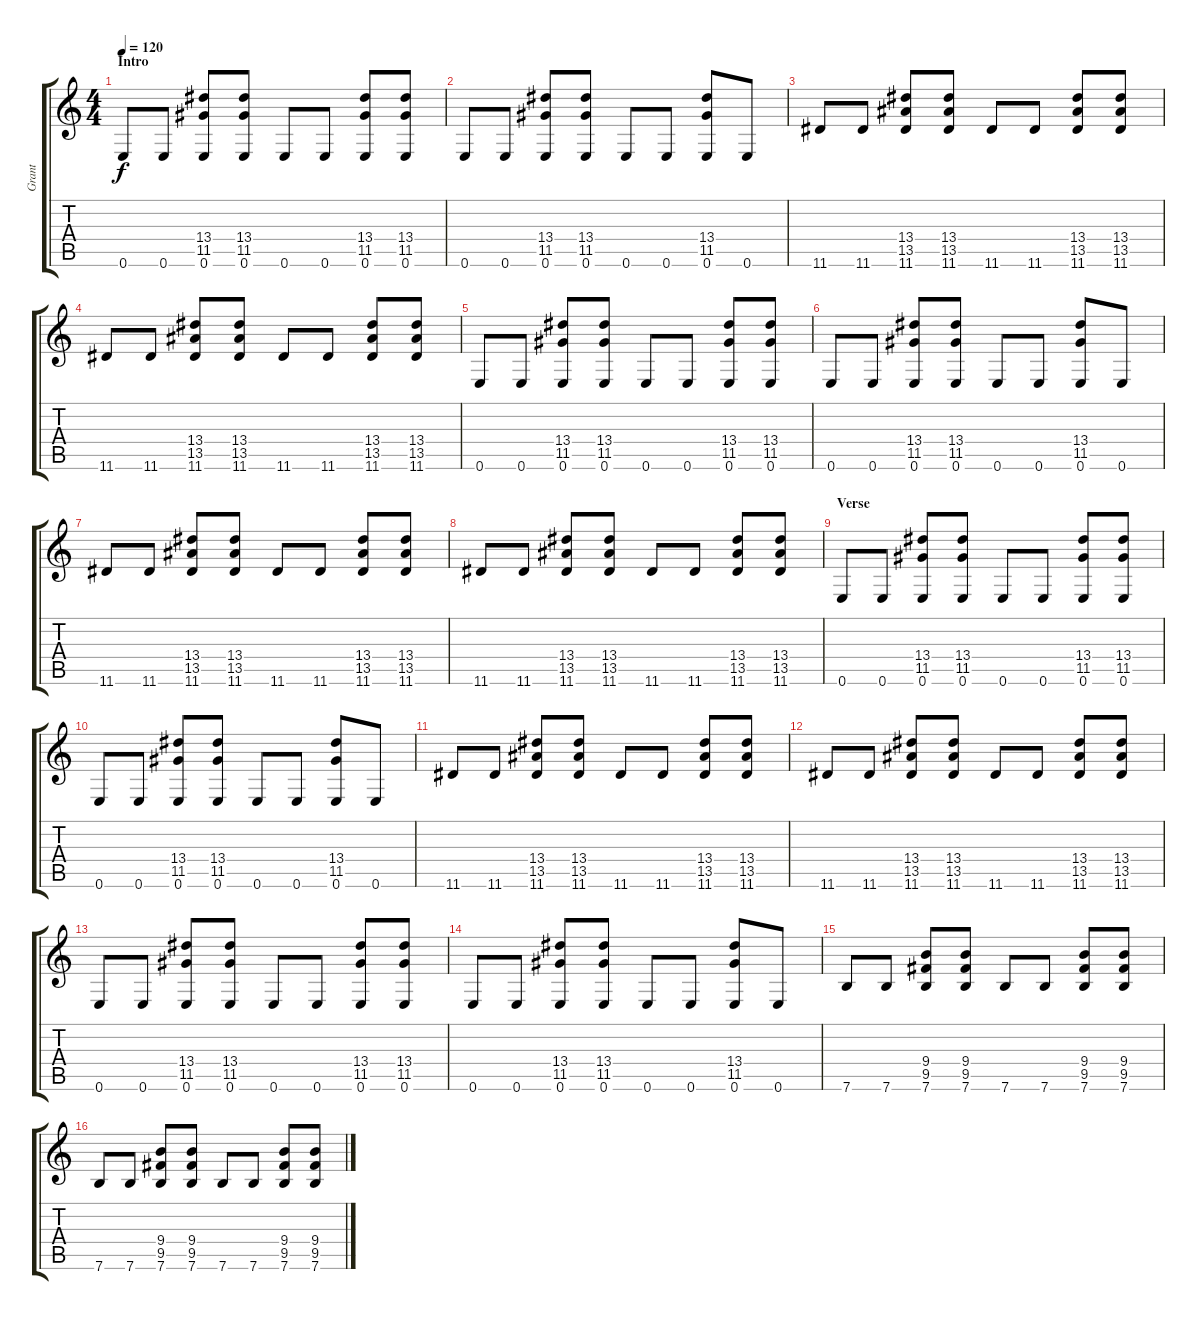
\track ("Grant" "Grant") {instrument distortionguitar}
\staff {score tabs}
\tuning (E4 B3 G3 D3 A2 E2) {hide}
\ts (4 4)
\section ("" "Intro")
\tempo 120
\clef g2
\ks c
0.6.8{dy f instrument distortionguitar} 0.6.8 (13.4 11.5 0.6).8 (13.4 11.5 0.6).8 0.6.8 0.6.8 (13.4 11.5 0.6).8 (13.4 11.5 0.6).8 |
0.6.8 0.6.8 (13.4 11.5 0.6).8 (13.4 11.5 0.6).8 0.6.8 0.6.8 (13.4 11.5 0.6).8 0.6.8 |
11.6.8 11.6.8 (13.4 13.5 11.6).8 (13.4 13.5 11.6).8 11.6.8 11.6.8 (13.4 13.5 11.6).8 (13.4 13.5 11.6).8 |
11.6.8 11.6.8 (13.4 13.5 11.6).8 (13.4 13.5 11.6).8 11.6.8 11.6.8 (13.4 13.5 11.6).8 (13.4 13.5 11.6).8 |
0.6.8 0.6.8 (13.4 11.5 0.6).8 (13.4 11.5 0.6).8 0.6.8 0.6.8 (13.4 11.5 0.6).8 (13.4 11.5 0.6).8 |
0.6.8 0.6.8 (13.4 11.5 0.6).8 (13.4 11.5 0.6).8 0.6.8 0.6.8 (13.4 11.5 0.6).8 0.6.8 |
11.6.8 11.6.8 (13.4 13.5 11.6).8 (13.4 13.5 11.6).8 11.6.8 11.6.8 (13.4 13.5 11.6).8 (13.4 13.5 11.6).8 |
11.6.8 11.6.8 (13.4 13.5 11.6).8 (13.4 13.5 11.6).8 11.6.8 11.6.8 (13.4 13.5 11.6).8 (13.4 13.5 11.6).8 |
\section ("" "Verse")
0.6.8 0.6.8 (13.4 11.5 0.6).8 (13.4 11.5 0.6).8 0.6.8 0.6.8 (13.4 11.5 0.6).8 (13.4 11.5 0.6).8 |
0.6.8 0.6.8 (13.4 11.5 0.6).8 (13.4 11.5 0.6).8 0.6.8 0.6.8 (13.4 11.5 0.6).8 0.6.8 |
11.6.8 11.6.8 (13.4 13.5 11.6).8 (13.4 13.5 11.6).8 11.6.8 11.6.8 (13.4 13.5 11.6).8 (13.4 13.5 11.6).8 |
11.6.8 11.6.8 (13.4 13.5 11.6).8 (13.4 13.5 11.6).8 11.6.8 11.6.8 (13.4 13.5 11.6).8 (13.4 13.5 11.6).8 |
0.6.8 0.6.8 (13.4 11.5 0.6).8 (13.4 11.5 0.6).8 0.6.8 0.6.8 (13.4 11.5 0.6).8 (13.4 11.5 0.6).8 |
0.6.8 0.6.8 (13.4 11.5 0.6).8 (13.4 11.5 0.6).8 0.6.8 0.6.8 (13.4 11.5 0.6).8 0.6.8 |
7.6.8 7.6.8 (9.4 9.5 7.6).8 (9.4 9.5 7.6).8 7.6.8 7.6.8 (9.4 9.5 7.6).8 (9.4 9.5 7.6).8 |
7.6.8 7.6.8 (9.4 9.5 7.6).8 (9.4 9.5 7.6).8 7.6.8 7.6.8 (9.4 9.5 7.6).8 (9.4 9.5 7.6).8
